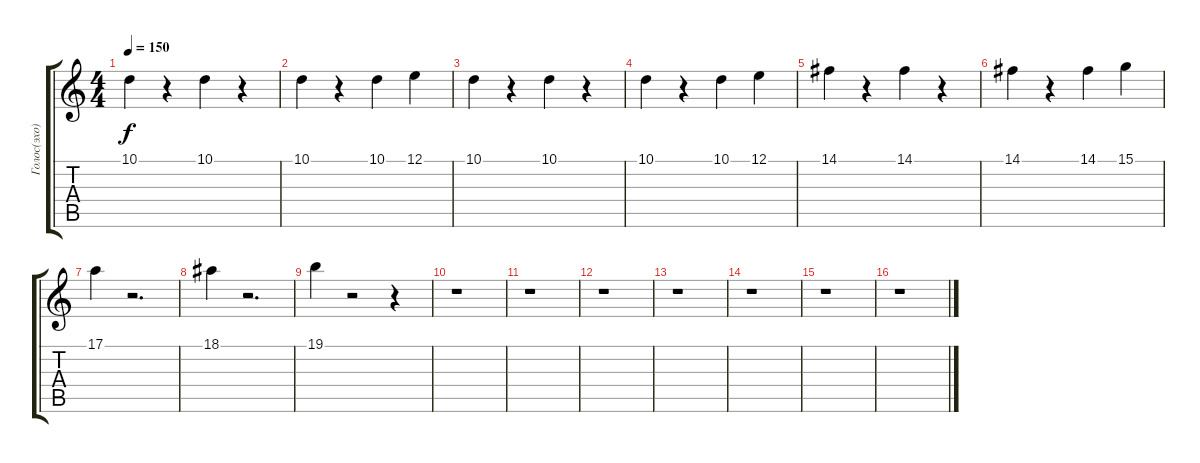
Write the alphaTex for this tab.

\track ("Голос(эхо)" "Голос(эхо)") {instrument lead6voice}
\staff {score tabs}
\tuning (E4 B3 G3 D3 A2 E2) {hide}
\ts (4 4)
\tempo 150
\clef g2
\ks c
10.1.4{dy f} r.4 10.1.4 r.4 |
10.1.4 r.4 10.1.4 12.1.4 |
10.1.4 r.4 10.1.4 r.4 |
10.1.4 r.4 10.1.4 12.1.4 |
14.1.4 r.4 14.1.4 r.4 |
14.1.4 r.4 14.1.4 15.1.4 |
17.1.4 r.2{d} |
18.1.4 r.2{d} |
19.1.4 r.2 r.4 |
r.1 |
r.1 |
r.1 |
r.1 |
r.1 |
r.1 |
r.1
